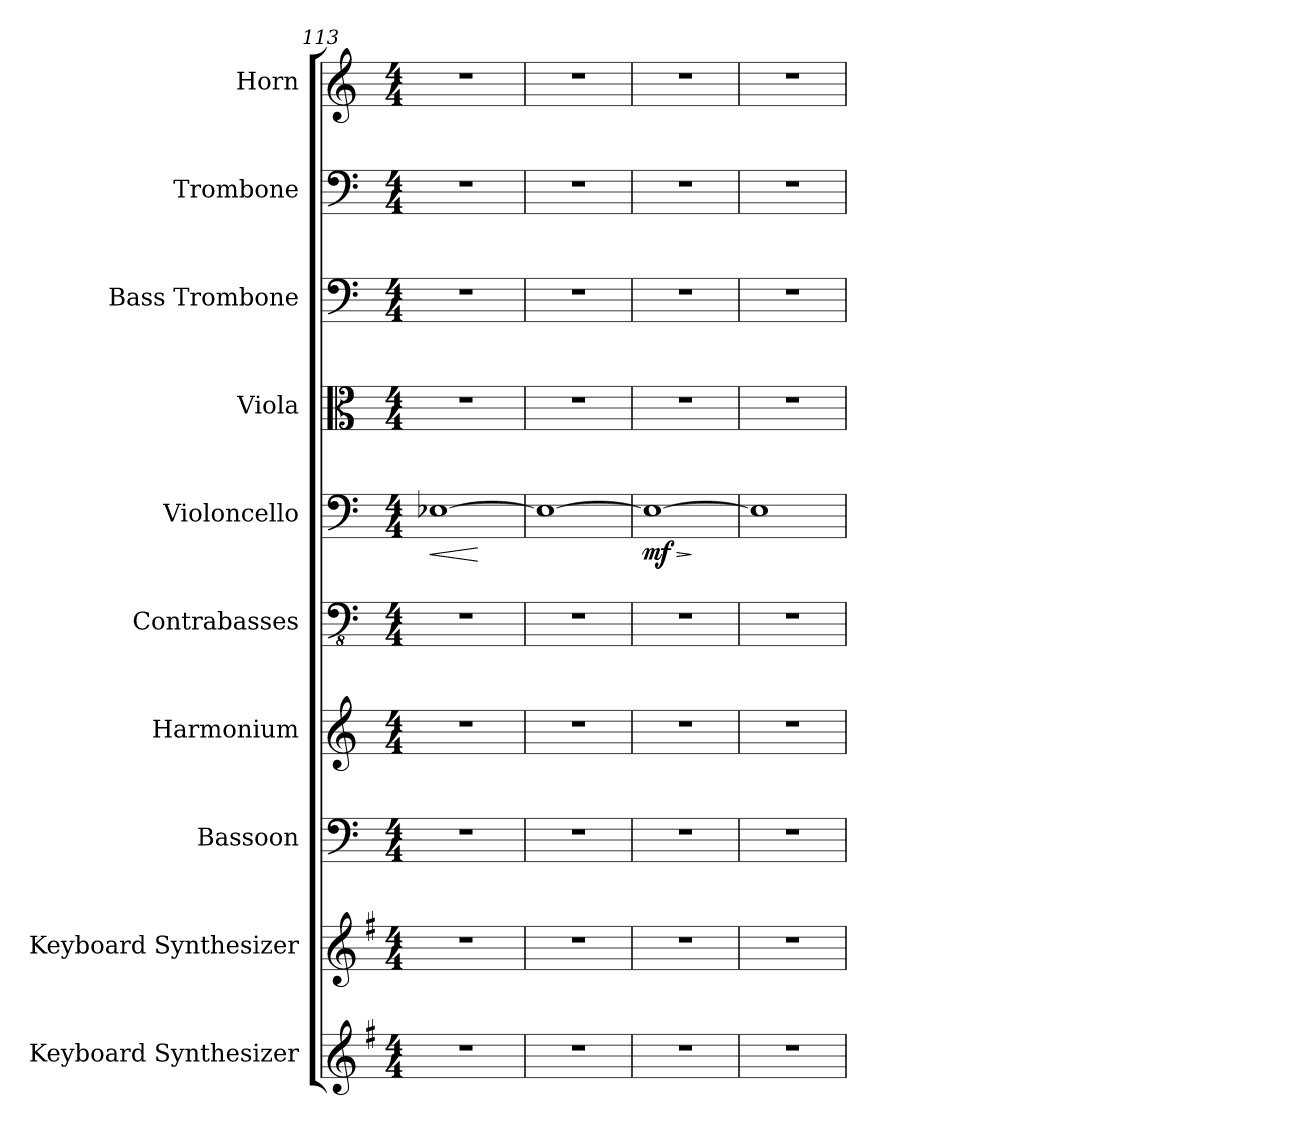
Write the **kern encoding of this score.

**kern	**kern	**kern	**kern	**kern	**kern	**dynam	**kern	**kern	**kern	**kern
*part10	*part9	*part8	*part7	*part6	*part5	*part5	*part4	*part3	*part2	*part1
*staff10	*staff9	*staff8	*staff7	*staff6	*staff5	*staff5	*staff4	*staff3	*staff2	*staff1
*I"Keyboard Synthesizer	*I"Keyboard Synthesizer	*I"Bassoon	*I"Harmonium	*I"Contrabasses	*I"Violoncello	*	*I"Viola	*I"Bass Trombone	*I"Trombone	*I"Horn
*I'Synth.	*I'Synth.	*I'Bsn.	*I'Harm.	*I'Cbs.	*I'Vlc.	*	*I'Vla.	*I'B. Trb.	*I'Trb.	*I'Hn.
*clefG2	*clefG2	*clefF4	*clefG2	*clefFv4	*clefF4	*	*clefC3	*clefF4	*clefF4	*clefG2
*ITrd4c7	*ITrd4c7	*	*	*	*	*	*	*	*	*ITrd4c7
*k[]	*k[]	*k[]	*k[]	*k[]	*k[]	*	*k[]	*k[]	*k[]	*k[b-]
*M4/4	*M4/4	*M4/4	*M4/4	*M4/4	*M4/4	*	*M4/4	*M4/4	*M4/4	*M4/4
=113	=113	=113	=113	=113	=113	=113	=113	=113	=113	=113
!	!	!	!	!	!	!LO:HP:b	!	!	!	!
1r	1r	1r	1r	1r	[1E-X	<	1r	1r	1r	1r
.	.	.	.	.	.	[	.	.	.	.
=114	=114	=114	=114	=114	=114	=114	=114	=114	=114	=114
1r	1r	1r	1r	1r	1E-_	.	1r	1r	1r	1r
=115	=115	=115	=115	=115	=115	=115	=115	=115	=115	=115
!	!	!	!	!	!	!LO:HP:b	!	!	!	!
!	!	!	!	!	!	!LO:DY:n=1:b	!	!	!	!
1r	1r	1r	1r	1r	1E-_	> mf	1r	1r	1r	1r
.	.	.	.	.	.	]	.	.	.	.
!!LO:PB:g=z
=116	=116	=116	=116	=116	=116	=116	=116	=116	=116	=116
1r	1r	1r	1r	1r	1E-]	.	1r	1r	1r	1r
=	=	=	=	=	=	=	=	=	=	=
*-	*-	*-	*-	*-	*-	*-	*-	*-	*-	*-
